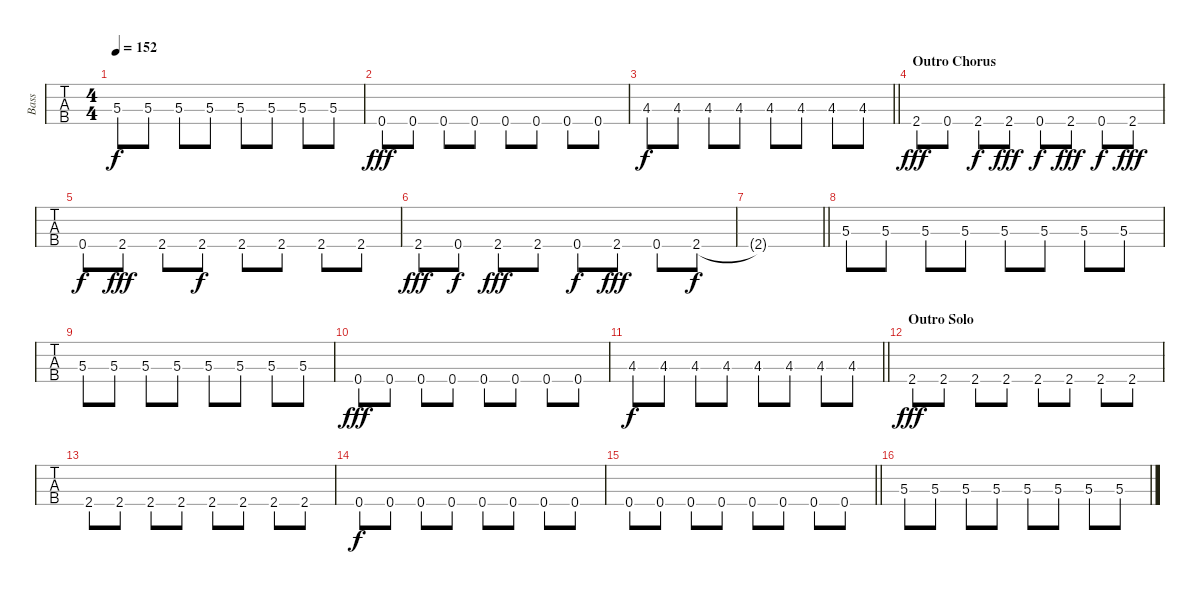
\track ("Bass" "Bass") {instrument electricbasspick}
\staff {tabs}
\tuning (G2 D2 A1 E1) {hide}
\ts (4 4)
\tempo 152
\clef f4
\ks c
5.3.8{dy f} 5.3.8 5.3.8 5.3.8 5.3.8 5.3.8 5.3.8 5.3.8 |
0.4.8{dy fff} 0.4.8 0.4.8 0.4.8 0.4.8 0.4.8 0.4.8 0.4.8 |
\barLineRight lightlight
4.3.8{dy f} 4.3.8 4.3.8 4.3.8 4.3.8 4.3.8 4.3.8 4.3.8 |
\section ("" "Outro Chorus")
2.4.8{dy fff} 0.4.8 2.4.8{dy f} 2.4.8{dy fff} 0.4.8{dy f} 2.4.8{dy fff} 0.4.8{dy f} 2.4.8{dy fff} |
0.4.8{dy f} 2.4.8{dy fff} 2.4.8 2.4.8{dy f} 2.4.8 2.4.8 2.4.8 2.4.8 |
2.4.8{dy fff} 0.4.8{dy f} 2.4.8{dy fff} 2.4.8 0.4.8{dy f} 2.4.8{dy fff} 0.4.8 2.4.8{dy f} |
\barLineRight lightlight
2.4{t}.1 |
5.3.8 5.3.8 5.3.8 5.3.8 5.3.8 5.3.8 5.3.8 5.3.8 |
5.3.8 5.3.8 5.3.8 5.3.8 5.3.8 5.3.8 5.3.8 5.3.8 |
0.4.8{dy fff} 0.4.8 0.4.8 0.4.8 0.4.8 0.4.8 0.4.8 0.4.8 |
\barLineRight lightlight
4.3.8{dy f} 4.3.8 4.3.8 4.3.8 4.3.8 4.3.8 4.3.8 4.3.8 |
\section ("" "Outro Solo")
2.4.8{dy fff} 2.4.8 2.4.8 2.4.8 2.4.8 2.4.8 2.4.8 2.4.8 |
2.4.8 2.4.8 2.4.8 2.4.8 2.4.8 2.4.8 2.4.8 2.4.8 |
0.4.8{dy f} 0.4.8 0.4.8 0.4.8 0.4.8 0.4.8 0.4.8 0.4.8 |
\barLineRight lightlight
0.4.8 0.4.8 0.4.8 0.4.8 0.4.8 0.4.8 0.4.8 0.4.8 |
5.3.8 5.3.8 5.3.8 5.3.8 5.3.8 5.3.8 5.3.8 5.3.8
